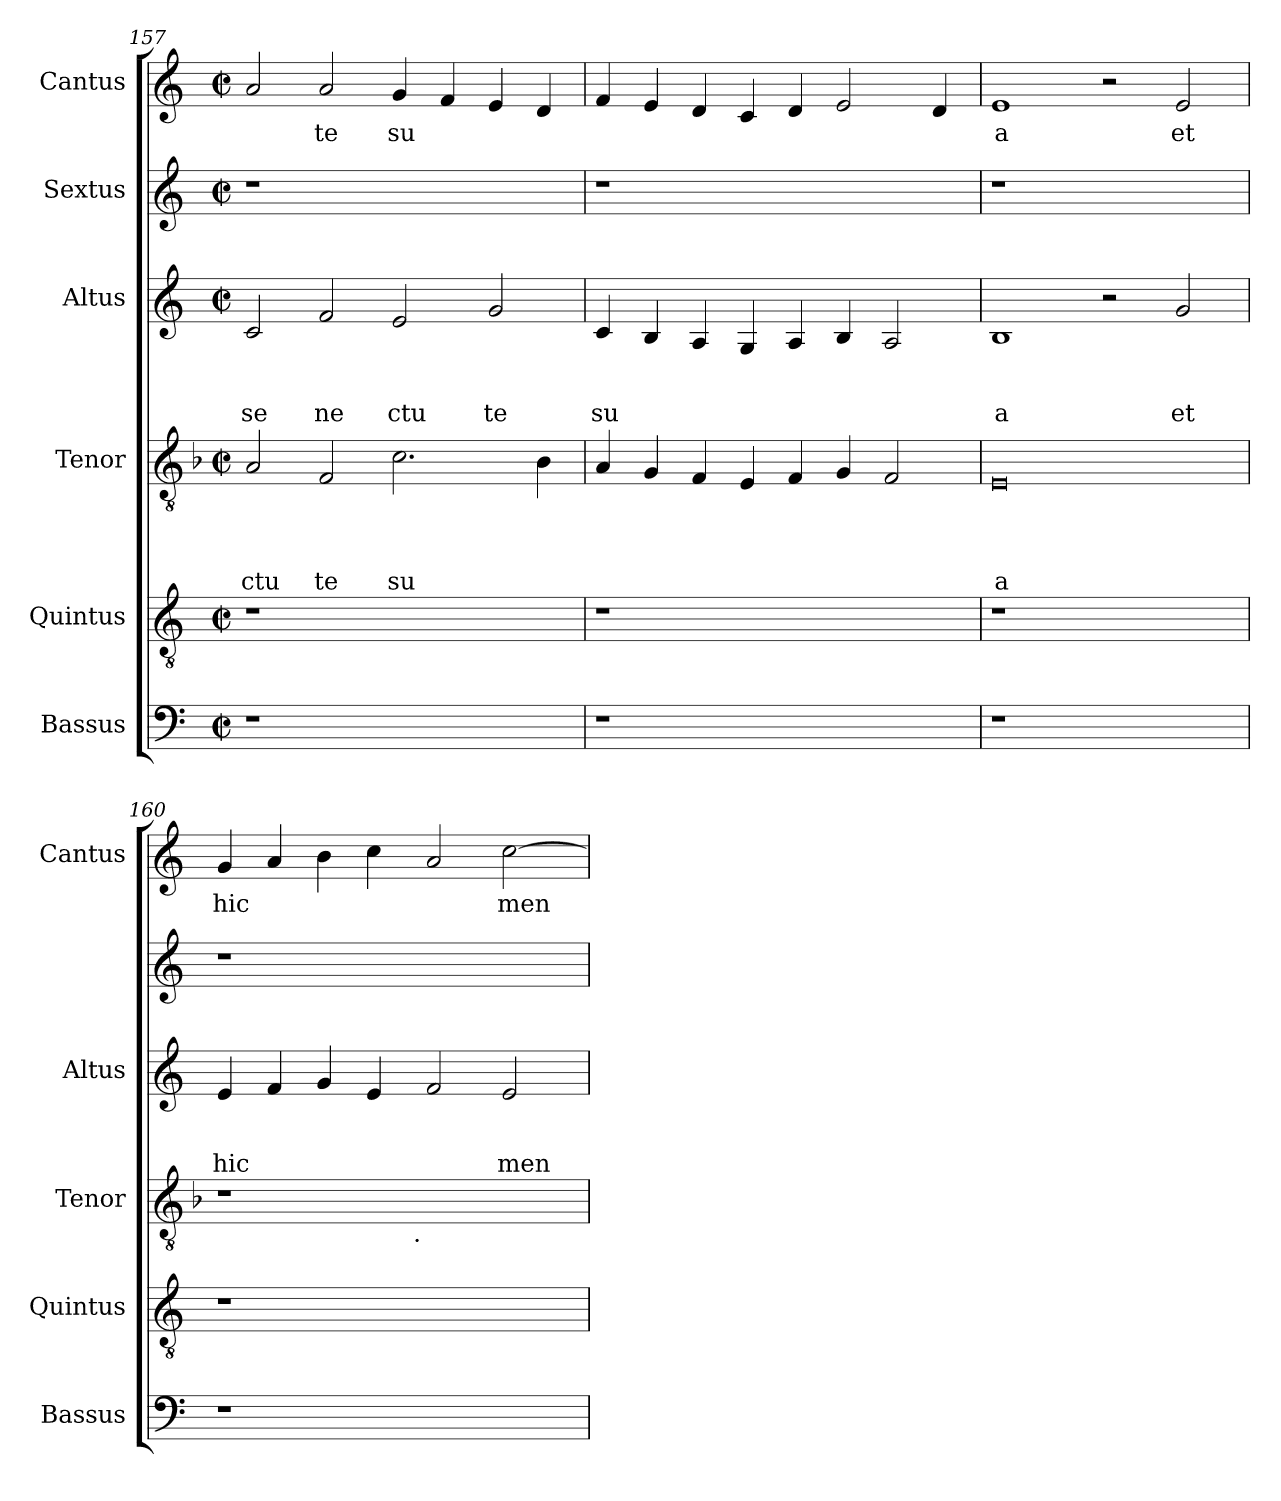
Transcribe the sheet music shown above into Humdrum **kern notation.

**kern	**kern	**kern	**text	**text	**text	**text	**kern	**text	**text	**text	**kern	**kern	**text
*part6	*part5	*part4	*part4	*part4	*part4	*part4	*part3	*part3	*part3	*part3	*part2	*part1	*part1
*staff6	*staff5	*staff4	*staff4	*staff4	*staff4	*staff4	*staff3	*staff3	*staff3	*staff3	*staff2	*staff1	*staff1
*I"Bassus	*I"Quintus	*I"Tenor	*	*	*	*	*I"Altus	*	*	*	*I"Sextus	*I"Cantus	*
*I'Bassus	*I'Quintus	*I'Tenor	*	*	*	*	*I'Altus	*	*	*	*	*I'Cantus	*
*clefF4	*clefGv2	*clefGv2	*	*	*	*	*clefG2	*	*	*	*clefG2	*clefG2	*
*k[]	*k[]	*k[b-]	*	*	*	*	*k[]	*	*	*	*k[]	*k[]	*
*C:	*C:	*F:	*	*	*	*	*C:	*	*	*	*C:	*C:	*
*M2/2	*M2/2	*M2/2	*	*	*	*	*M2/2	*	*	*	*M2/2	*M2/2	*
*met(c|)	*met(c|)	*met(c|)	*	*	*	*	*met(c|)	*	*	*	*met(c|)	*met(c|)	*
=157	=157	=157	=157	=157	=157	=157	=157	=157	=157	=157	=157	=157	=157
!	!	!	!	!	!	!LO:LY:b	!	!	!	!LO:LY:b	!	!	!
1r	1r	2A/	.	.	.	ctu	2c/	.	.	se	1r	2a/	.
!	!	!	!	!	!	!LO:LY:b	!	!	!	!LO:LY:b	!	!	!LO:LY:b
.	.	2F/	.	.	.	te	2f/	.	.	ne	.	2a/	te
!	!	!	!	!	!	!LO:LY:b	!	!	!	!LO:LY:b	!	!	!LO:LY:b
1ryy	1ryy	2.c\	.	.	.	su	2e/	.	.	ctu	1ryy	4g/	su
.	.	.	.	.	.	.	.	.	.	.	.	4f/	.
!	!	!	!	!	!	!	!	!	!	!LO:LY:b	!	!	!
.	.	.	.	.	.	.	2g/	.	.	te	.	4e/	.
.	.	4B-\	.	.	.	.	.	.	.	.	.	4d/	.
=158	=158	=158	=158	=158	=158	=158	=158	=158	=158	=158	=158	=158	=158
!	!	!	!	!	!	!	!	!	!	!LO:LY:b	!	!	!
1r	1r	4A/	.	.	.	.	4c/	.	.	su	1r	4f/	.
.	.	4G/	.	.	.	.	4B/	.	.	.	.	4e/	.
.	.	4F/	.	.	.	.	4A/	.	.	.	.	4d/	.
.	.	4E/	.	.	.	.	4G/	.	.	.	.	4c/	.
1ryy	1ryy	4F/	.	.	.	.	4A/	.	.	.	1ryy	4d/	.
.	.	4G/	.	.	.	.	4B/	.	.	.	.	2e/	.
.	.	2F/	.	.	.	.	2A/	.	.	.	.	.	.
.	.	.	.	.	.	.	.	.	.	.	.	4d/	.
=159	=159	=159	=159	=159	=159	=159	=159	=159	=159	=159	=159	=159	=159
!	!	!	!	!	!	!LO:LY:b	!	!	!	!LO:LY:b	!	!	!LO:LY:b
1r	1r	0E	.	.	.	a	1B	.	.	a	1r	1e	a
1ryy	1ryy	.	.	.	.	.	2r	.	.	.	1ryy	2r	.
!	!	!	!	!	!	!	!	!	!	!LO:LY:b	!	!	!LO:LY:b
.	.	.	.	.	.	.	2g/	.	.	et	.	2e/	et
=160	=160	=160	=160	=160	=160	=160	=160	=160	=160	=160	=160	=160	=160
!	!	!	!	!	!	!	!	!	!	!LO:LY:b	!	!	!LO:LY:b
*	*	*^	*	*	*	*	*	*	*	*	*	*	*
1r	1r	1r	2ryy	.	.	.	.	4e/	.	.	hic	1r	4g/	hic
.	.	.	.	.	.	.	.	4f/	.	.	.	.	4a/	.
.	.	.	4...ryy	.	.	.	.	4g/	.	.	.	.	4b\	.
.	.	.	.	.	.	.	.	4e/	.	.	.	.	4cc\	.
!	!	!	!LO:TX:b:t=.	!	!	!	!	!	!	!	!	!	!	!
.	.	.	1ryy	.	.	.	.	.	.	.	.	.	.	.
1ryy	1ryy	1ryy	.	.	.	.	.	2f/	.	.	.	1ryy	2a/	.
!	!	!	!	!	!	!	!	!	!	!	!LO:LY:b	!	!	!LO:LY:b
.	.	.	.	.	.	.	.	2e/	.	.	men	.	[>2cc\	men
.	.	.	32ryy	.	.	.	.	.	.	.	.	.	.	.
*	*	*v	*v	*	*	*	*	*	*	*	*	*	*	*
=	=	=	=	=	=	=	=	=	=	=	=	=	=
*-	*-	*-	*-	*-	*-	*-	*-	*-	*-	*-	*-	*-	*-
